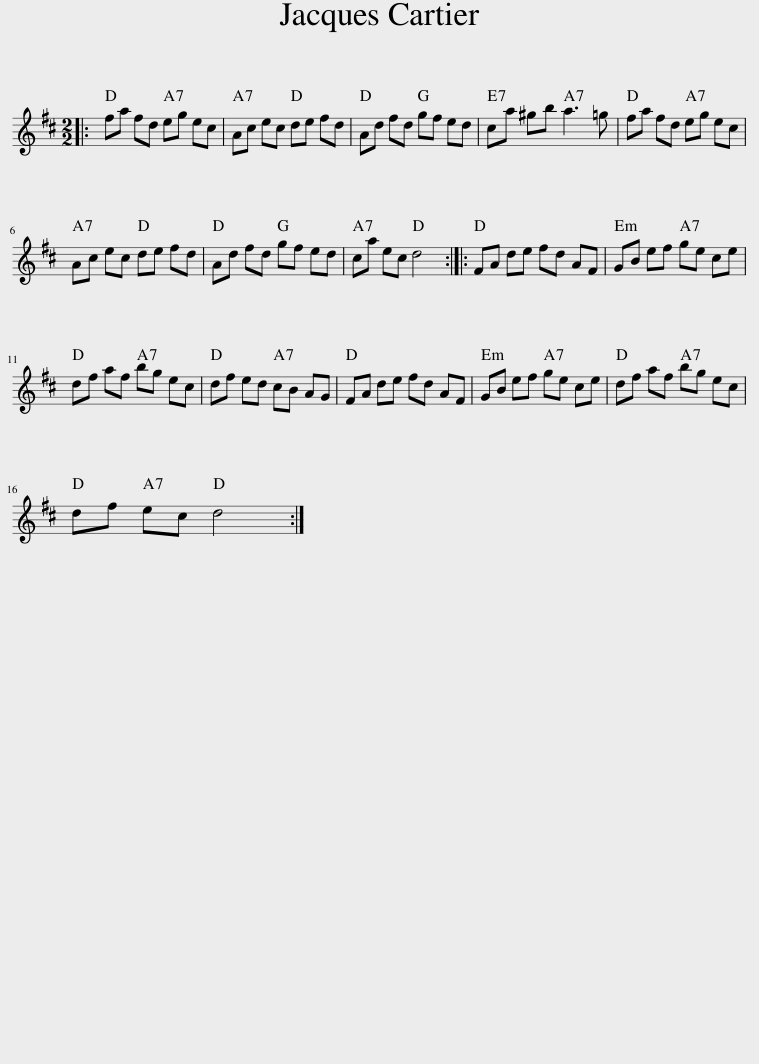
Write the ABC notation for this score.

X:1
L:1/8
M:2/2
I:linebreak $
K:D
V:1 treble
V:1
|: fa fd eg ec | Ac ec de fd | Ad fd gf ed | ca ^gb a3 =g | fa fd eg ec |$ %5
 Ac ec de fd | Ad fd gf ed | ca ec d4 :: FA de fd AF | GB ef ge ce |$ %10
 df af bg ec | df ed cB AG | FA de fd AF | GB ef ge ce | df af bg ec |$ %15
 df ec d4 :| %16
